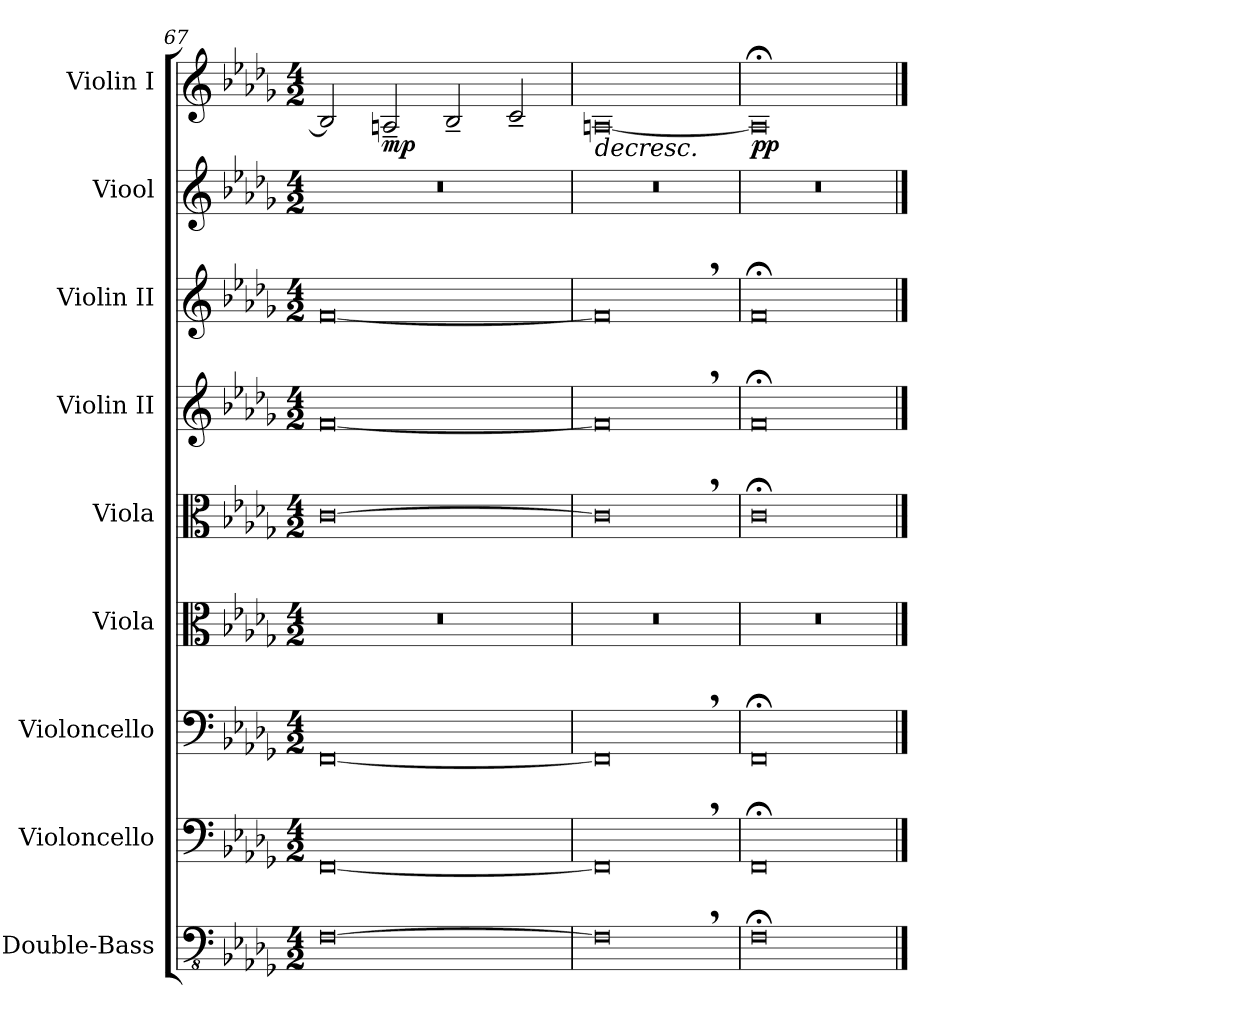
**kern	**kern	**kern	**kern	**kern	**kern	**kern	**kern	**kern	**dynam
*part9	*part8	*part7	*part6	*part5	*part4	*part3	*part2	*part1	*part1
*staff9	*staff8	*staff7	*staff6	*staff5	*staff4	*staff3	*staff2	*staff1	*staff1
*I"Double-Bass	*I"Violoncello	*I"Violoncello	*I"Viola	*I"Viola	*I"Violin II	*I"Violin II	*I"Viool	*I"Violin I	*
*I'D.-B.	*I'Vc.	*I'Vc.	*I'Vla.	*I'Vla.	*I'Vln. II	*I'Vln. II	*	*I'Vln. I	*
*clefFv4	*clefF4	*clefF4	*clefC3	*clefC3	*clefG2	*clefG2	*clefG2	*clefG2	*
*ITrd7c12	*	*	*	*	*	*	*	*	*
*k[b-e-a-d-g-]	*k[b-e-a-d-g-]	*k[b-e-a-d-g-]	*k[b-e-a-d-g-]	*k[b-e-a-d-g-]	*k[b-e-a-d-g-]	*k[b-e-a-d-g-]	*k[b-e-a-d-g-]	*k[b-e-a-d-g-]	*
*M4/2	*M4/2	*M4/2	*M4/2	*M4/2	*M4/2	*M4/2	*M4/2	*M4/2	*
=67	=67	=67	=67	=67	=67	=67	=67	=67	=67
[0FFF	[0FF	[0FF	0r	[0c	[0f	[0f	0r	2B-/]	.
!	!	!	!	!	!	!	!	!	!LO:DY:b
.	.	.	.	.	.	.	.	2An~/	mp
.	.	.	.	.	.	.	.	2B-~/	.
.	.	.	.	.	.	.	.	2c~/	.
=68	=68	=68	=68	=68	=68	=68	=68	=68	=68
!	!	!	!	!	!	!	!	!	!LO:HP:b
0FFF,]	0FF,]	0FF,]	0r	0c,]	0f,]	0f,]	0r	[0An	>
=69	=69	=69	=69	=69	=69	=69	=69	=69	=69
!	!	!	!	!	!	!	!	!	!LO:DY:b
0FFF;<	0FF;<	0FF;<	0r	0c;<	0f;<	0f;<	0r	0A;<]	pp
.	.	.	.	.	.	.	.	.	]
==	==	==	==	==	==	==	==	==	==
*-	*-	*-	*-	*-	*-	*-	*-	*-	*-
